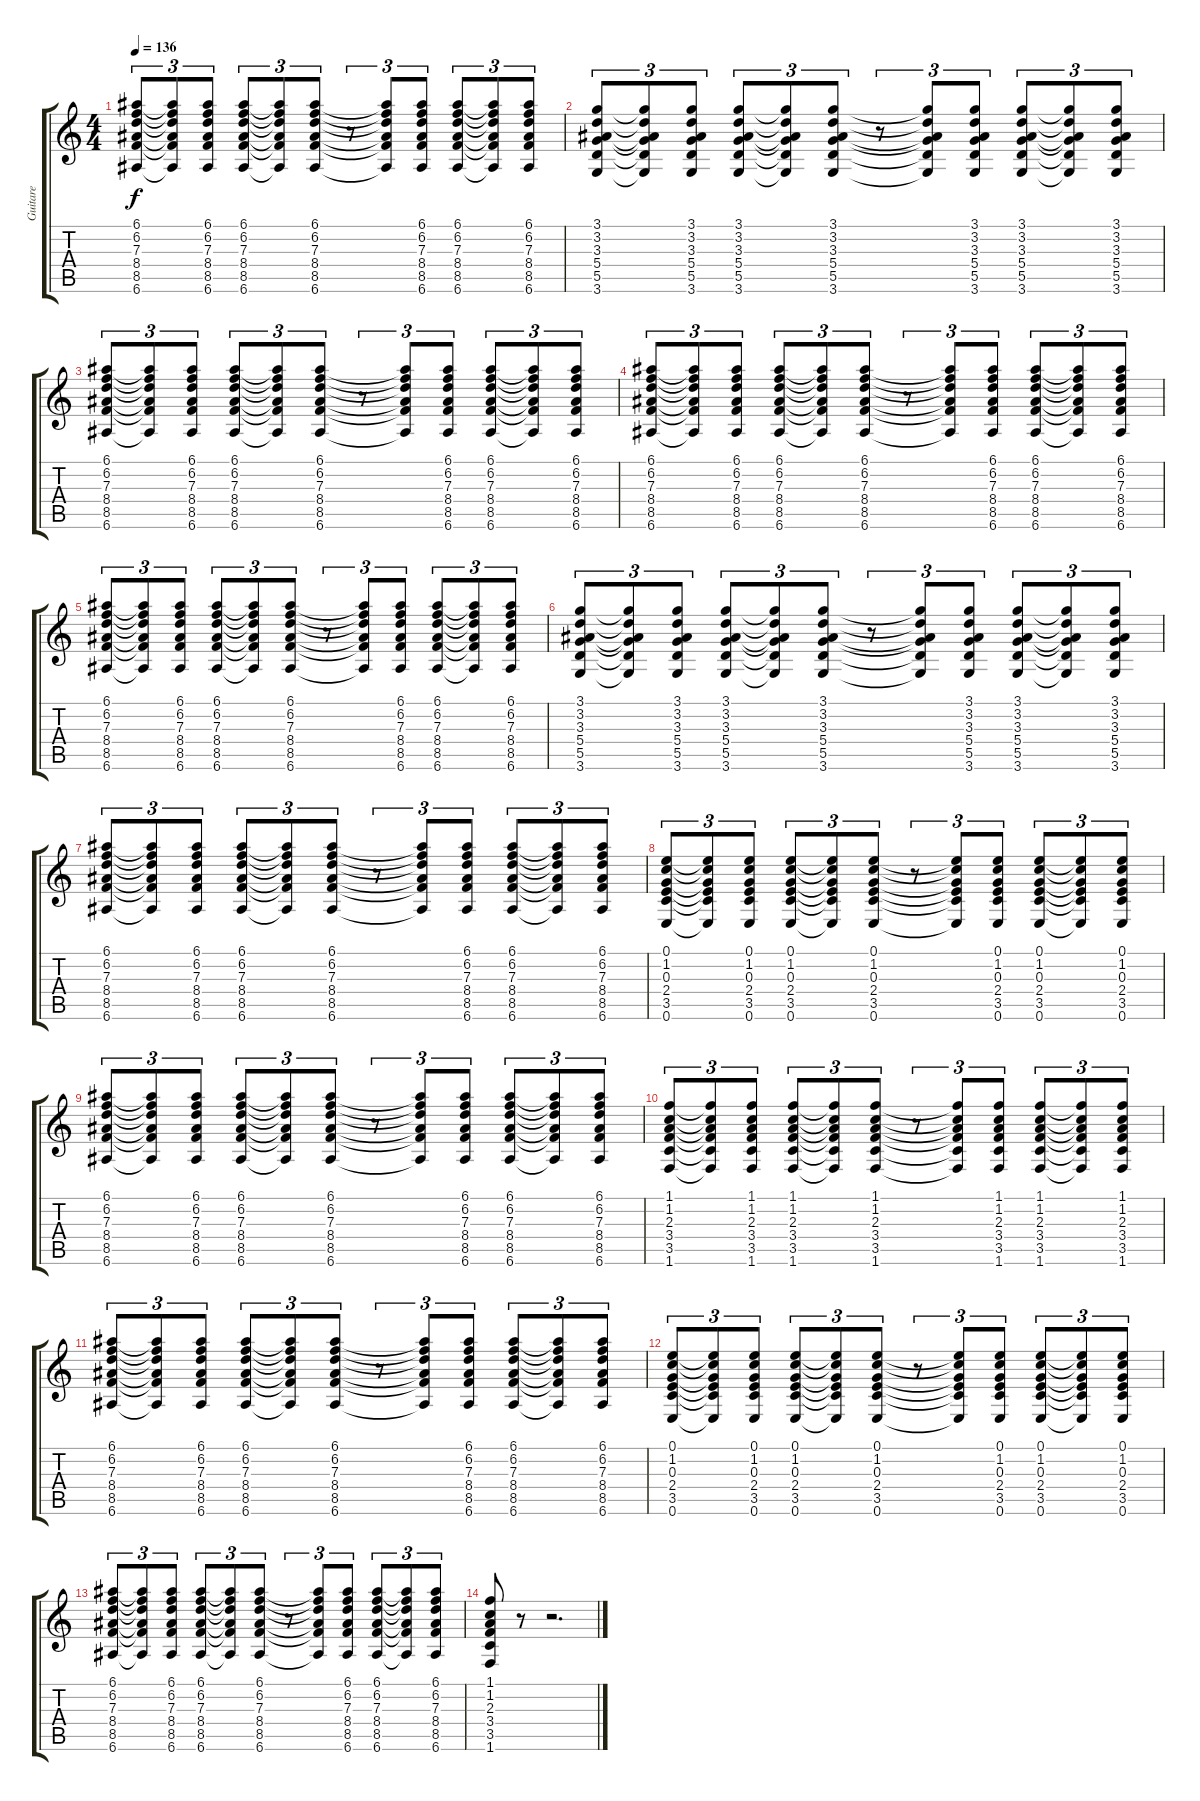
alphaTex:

\track ("Guitare" "Guitare") {instrument acousticguitarsteel}
\staff {score tabs}
\tuning (E4 B3 G3 D3 A2 E2) {hide}
\ts (4 4)
\tempo 136
\clef g2
\ks c
(6.1 6.2 7.3 8.4 8.5 6.6).8{tu (3 2) dy f} (6.1{t} 6.2{t} 7.3{t} 8.4{t} 8.5{t} 6.6{t}).8{tu (3 2)} (6.1 6.2 7.3 8.4 8.5 6.6).8{tu (3 2)} (6.1 6.2 7.3 8.4 8.5 6.6).8{tu (3 2)} (6.1{t} 6.2{t} 7.3{t} 8.4{t} 8.5{t} 6.6{t}).8{tu (3 2)} (6.1 6.2 7.3 8.4 8.5 6.6).8{tu (3 2)} r.8{tu (3 2)} (6.1{t} 6.2{t} 7.3{t} 8.4{t} 8.5{t} 6.6{t}).8{tu (3 2)} (6.1 6.2 7.3 8.4 8.5 6.6).8{tu (3 2)} (6.1 6.2 7.3 8.4 8.5 6.6).8{tu (3 2)} (6.1{t} 6.2{t} 7.3{t} 8.4{t} 8.5{t} 6.6{t}).8{tu (3 2)} (6.1 6.2 7.3 8.4 8.5 6.6).8{tu (3 2)} |
(3.1 3.2 3.3 5.4 5.5 3.6).8{tu (3 2)} (3.1{t} 3.2{t} 3.3{t} 5.4{t} 5.5{t} 3.6{t}).8{tu (3 2)} (3.1 3.2 3.3 5.4 5.5 3.6).8{tu (3 2)} (3.1 3.2 3.3 5.4 5.5 3.6).8{tu (3 2)} (3.1{t} 3.2{t} 3.3{t} 5.4{t} 5.5{t} 3.6{t}).8{tu (3 2)} (3.1 3.2 3.3 5.4 5.5 3.6).8{tu (3 2)} r.8{tu (3 2)} (3.1{t} 3.2{t} 3.3{t} 5.4{t} 5.5{t} 3.6{t}).8{tu (3 2)} (3.1 3.2 3.3 5.4 5.5 3.6).8{tu (3 2)} (3.1 3.2 3.3 5.4 5.5 3.6).8{tu (3 2)} (3.1{t} 3.2{t} 3.3{t} 5.4{t} 5.5{t} 3.6{t}).8{tu (3 2)} (3.1 3.2 3.3 5.4 5.5 3.6).8{tu (3 2)} |
(6.1 6.2 7.3 8.4 8.5 6.6).8{tu (3 2)} (6.1{t} 6.2{t} 7.3{t} 8.4{t} 8.5{t} 6.6{t}).8{tu (3 2)} (6.1 6.2 7.3 8.4 8.5 6.6).8{tu (3 2)} (6.1 6.2 7.3 8.4 8.5 6.6).8{tu (3 2)} (6.1{t} 6.2{t} 7.3{t} 8.4{t} 8.5{t} 6.6{t}).8{tu (3 2)} (6.1 6.2 7.3 8.4 8.5 6.6).8{tu (3 2)} r.8{tu (3 2)} (6.1{t} 6.2{t} 7.3{t} 8.4{t} 8.5{t} 6.6{t}).8{tu (3 2)} (6.1 6.2 7.3 8.4 8.5 6.6).8{tu (3 2)} (6.1 6.2 7.3 8.4 8.5 6.6).8{tu (3 2)} (6.1{t} 6.2{t} 7.3{t} 8.4{t} 8.5{t} 6.6{t}).8{tu (3 2)} (6.1 6.2 7.3 8.4 8.5 6.6).8{tu (3 2)} |
(6.1 6.2 7.3 8.4 8.5 6.6).8{tu (3 2)} (6.1{t} 6.2{t} 7.3{t} 8.4{t} 8.5{t} 6.6{t}).8{tu (3 2)} (6.1 6.2 7.3 8.4 8.5 6.6).8{tu (3 2)} (6.1 6.2 7.3 8.4 8.5 6.6).8{tu (3 2)} (6.1{t} 6.2{t} 7.3{t} 8.4{t} 8.5{t} 6.6{t}).8{tu (3 2)} (6.1 6.2 7.3 8.4 8.5 6.6).8{tu (3 2)} r.8{tu (3 2)} (6.1{t} 6.2{t} 7.3{t} 8.4{t} 8.5{t} 6.6{t}).8{tu (3 2)} (6.1 6.2 7.3 8.4 8.5 6.6).8{tu (3 2)} (6.1 6.2 7.3 8.4 8.5 6.6).8{tu (3 2)} (6.1{t} 6.2{t} 7.3{t} 8.4{t} 8.5{t} 6.6{t}).8{tu (3 2)} (6.1 6.2 7.3 8.4 8.5 6.6).8{tu (3 2)} |
(6.1 6.2 7.3 8.4 8.5 6.6).8{tu (3 2)} (6.1{t} 6.2{t} 7.3{t} 8.4{t} 8.5{t} 6.6{t}).8{tu (3 2)} (6.1 6.2 7.3 8.4 8.5 6.6).8{tu (3 2)} (6.1 6.2 7.3 8.4 8.5 6.6).8{tu (3 2)} (6.1{t} 6.2{t} 7.3{t} 8.4{t} 8.5{t} 6.6{t}).8{tu (3 2)} (6.1 6.2 7.3 8.4 8.5 6.6).8{tu (3 2)} r.8{tu (3 2)} (6.1{t} 6.2{t} 7.3{t} 8.4{t} 8.5{t} 6.6{t}).8{tu (3 2)} (6.1 6.2 7.3 8.4 8.5 6.6).8{tu (3 2)} (6.1 6.2 7.3 8.4 8.5 6.6).8{tu (3 2)} (6.1{t} 6.2{t} 7.3{t} 8.4{t} 8.5{t} 6.6{t}).8{tu (3 2)} (6.1 6.2 7.3 8.4 8.5 6.6).8{tu (3 2)} |
(3.1 3.2 3.3 5.4 5.5 3.6).8{tu (3 2)} (3.1{t} 3.2{t} 3.3{t} 5.4{t} 5.5{t} 3.6{t}).8{tu (3 2)} (3.1 3.2 3.3 5.4 5.5 3.6).8{tu (3 2)} (3.1 3.2 3.3 5.4 5.5 3.6).8{tu (3 2)} (3.1{t} 3.2{t} 3.3{t} 5.4{t} 5.5{t} 3.6{t}).8{tu (3 2)} (3.1 3.2 3.3 5.4 5.5 3.6).8{tu (3 2)} r.8{tu (3 2)} (3.1{t} 3.2{t} 3.3{t} 5.4{t} 5.5{t} 3.6{t}).8{tu (3 2)} (3.1 3.2 3.3 5.4 5.5 3.6).8{tu (3 2)} (3.1 3.2 3.3 5.4 5.5 3.6).8{tu (3 2)} (3.1{t} 3.2{t} 3.3{t} 5.4{t} 5.5{t} 3.6{t}).8{tu (3 2)} (3.1 3.2 3.3 5.4 5.5 3.6).8{tu (3 2)} |
(6.1 6.2 7.3 8.4 8.5 6.6).8{tu (3 2)} (6.1{t} 6.2{t} 7.3{t} 8.4{t} 8.5{t} 6.6{t}).8{tu (3 2)} (6.1 6.2 7.3 8.4 8.5 6.6).8{tu (3 2)} (6.1 6.2 7.3 8.4 8.5 6.6).8{tu (3 2)} (6.1{t} 6.2{t} 7.3{t} 8.4{t} 8.5{t} 6.6{t}).8{tu (3 2)} (6.1 6.2 7.3 8.4 8.5 6.6).8{tu (3 2)} r.8{tu (3 2)} (6.1{t} 6.2{t} 7.3{t} 8.4{t} 8.5{t} 6.6{t}).8{tu (3 2)} (6.1 6.2 7.3 8.4 8.5 6.6).8{tu (3 2)} (6.1 6.2 7.3 8.4 8.5 6.6).8{tu (3 2)} (6.1{t} 6.2{t} 7.3{t} 8.4{t} 8.5{t} 6.6{t}).8{tu (3 2)} (6.1 6.2 7.3 8.4 8.5 6.6).8{tu (3 2)} |
(0.1 1.2 0.3 2.4 3.5 0.6).8{tu (3 2)} (0.1{t} 1.2{t} 0.3{t} 2.4{t} 3.5{t} 0.6{t}).8{tu (3 2)} (0.1 1.2 0.3 2.4 3.5 0.6).8{tu (3 2)} (0.1 1.2 0.3 2.4 3.5 0.6).8{tu (3 2)} (0.1{t} 1.2{t} 0.3{t} 2.4{t} 3.5{t} 0.6{t}).8{tu (3 2)} (0.1 1.2 0.3 2.4 3.5 0.6).8{tu (3 2)} r.8{tu (3 2)} (0.1{t} 1.2{t} 0.3{t} 2.4{t} 3.5{t} 0.6{t}).8{tu (3 2)} (0.1 1.2 0.3 2.4 3.5 0.6).8{tu (3 2)} (0.1 1.2 0.3 2.4 3.5 0.6).8{tu (3 2)} (0.1{t} 1.2{t} 0.3{t} 2.4{t} 3.5{t} 0.6{t}).8{tu (3 2)} (0.1 1.2 0.3 2.4 3.5 0.6).8{tu (3 2)} |
(6.1 6.2 7.3 8.4 8.5 6.6).8{tu (3 2)} (6.1{t} 6.2{t} 7.3{t} 8.4{t} 8.5{t} 6.6{t}).8{tu (3 2)} (6.1 6.2 7.3 8.4 8.5 6.6).8{tu (3 2)} (6.1 6.2 7.3 8.4 8.5 6.6).8{tu (3 2)} (6.1{t} 6.2{t} 7.3{t} 8.4{t} 8.5{t} 6.6{t}).8{tu (3 2)} (6.1 6.2 7.3 8.4 8.5 6.6).8{tu (3 2)} r.8{tu (3 2)} (6.1{t} 6.2{t} 7.3{t} 8.4{t} 8.5{t} 6.6{t}).8{tu (3 2)} (6.1 6.2 7.3 8.4 8.5 6.6).8{tu (3 2)} (6.1 6.2 7.3 8.4 8.5 6.6).8{tu (3 2)} (6.1{t} 6.2{t} 7.3{t} 8.4{t} 8.5{t} 6.6{t}).8{tu (3 2)} (6.1 6.2 7.3 8.4 8.5 6.6).8{tu (3 2)} |
(1.1 1.2 2.3 3.4 3.5 1.6).8{tu (3 2)} (1.1{t} 1.2{t} 2.3{t} 3.4{t} 3.5{t} 1.6{t}).8{tu (3 2)} (1.1 1.2 2.3 3.4 3.5 1.6).8{tu (3 2)} (1.1 1.2 2.3 3.4 3.5 1.6).8{tu (3 2)} (1.1{t} 1.2{t} 2.3{t} 3.4{t} 3.5{t} 1.6{t}).8{tu (3 2)} (1.1 1.2 2.3 3.4 3.5 1.6).8{tu (3 2)} r.8{tu (3 2)} (1.1{t} 1.2{t} 2.3{t} 3.4{t} 3.5{t} 1.6{t}).8{tu (3 2)} (1.1 1.2 2.3 3.4 3.5 1.6).8{tu (3 2)} (1.1 1.2 2.3 3.4 3.5 1.6).8{tu (3 2)} (1.1{t} 1.2{t} 2.3{t} 3.4{t} 3.5{t} 1.6{t}).8{tu (3 2)} (1.1 1.2 2.3 3.4 3.5 1.6).8{tu (3 2)} |
(6.1 6.2 7.3 8.4 8.5 6.6).8{tu (3 2)} (6.1{t} 6.2{t} 7.3{t} 8.4{t} 8.5{t} 6.6{t}).8{tu (3 2)} (6.1 6.2 7.3 8.4 8.5 6.6).8{tu (3 2)} (6.1 6.2 7.3 8.4 8.5 6.6).8{tu (3 2)} (6.1{t} 6.2{t} 7.3{t} 8.4{t} 8.5{t} 6.6{t}).8{tu (3 2)} (6.1 6.2 7.3 8.4 8.5 6.6).8{tu (3 2)} r.8{tu (3 2)} (6.1{t} 6.2{t} 7.3{t} 8.4{t} 8.5{t} 6.6{t}).8{tu (3 2)} (6.1 6.2 7.3 8.4 8.5 6.6).8{tu (3 2)} (6.1 6.2 7.3 8.4 8.5 6.6).8{tu (3 2)} (6.1{t} 6.2{t} 7.3{t} 8.4{t} 8.5{t} 6.6{t}).8{tu (3 2)} (6.1 6.2 7.3 8.4 8.5 6.6).8{tu (3 2)} |
(0.1 1.2 0.3 2.4 3.5 0.6).8{tu (3 2)} (0.1{t} 1.2{t} 0.3{t} 2.4{t} 3.5{t} 0.6{t}).8{tu (3 2)} (0.1 1.2 0.3 2.4 3.5 0.6).8{tu (3 2)} (0.1 1.2 0.3 2.4 3.5 0.6).8{tu (3 2)} (0.1{t} 1.2{t} 0.3{t} 2.4{t} 3.5{t} 0.6{t}).8{tu (3 2)} (0.1 1.2 0.3 2.4 3.5 0.6).8{tu (3 2)} r.8{tu (3 2)} (0.1{t} 1.2{t} 0.3{t} 2.4{t} 3.5{t} 0.6{t}).8{tu (3 2)} (0.1 1.2 0.3 2.4 3.5 0.6).8{tu (3 2)} (0.1 1.2 0.3 2.4 3.5 0.6).8{tu (3 2)} (0.1{t} 1.2{t} 0.3{t} 2.4{t} 3.5{t} 0.6{t}).8{tu (3 2)} (0.1 1.2 0.3 2.4 3.5 0.6).8{tu (3 2)} |
(6.1 6.2 7.3 8.4 8.5 6.6).8{tu (3 2)} (6.1{t} 6.2{t} 7.3{t} 8.4{t} 8.5{t} 6.6{t}).8{tu (3 2)} (6.1 6.2 7.3 8.4 8.5 6.6).8{tu (3 2)} (6.1 6.2 7.3 8.4 8.5 6.6).8{tu (3 2)} (6.1{t} 6.2{t} 7.3{t} 8.4{t} 8.5{t} 6.6{t}).8{tu (3 2)} (6.1 6.2 7.3 8.4 8.5 6.6).8{tu (3 2)} r.8{tu (3 2)} (6.1{t} 6.2{t} 7.3{t} 8.4{t} 8.5{t} 6.6{t}).8{tu (3 2)} (6.1 6.2 7.3 8.4 8.5 6.6).8{tu (3 2)} (6.1 6.2 7.3 8.4 8.5 6.6).8{tu (3 2)} (6.1{t} 6.2{t} 7.3{t} 8.4{t} 8.5{t} 6.6{t}).8{tu (3 2)} (6.1 6.2 7.3 8.4 8.5 6.6).8{tu (3 2)} |
(1.1 1.2 2.3 3.4 3.5 1.6).8 r.8 r.2{d}
